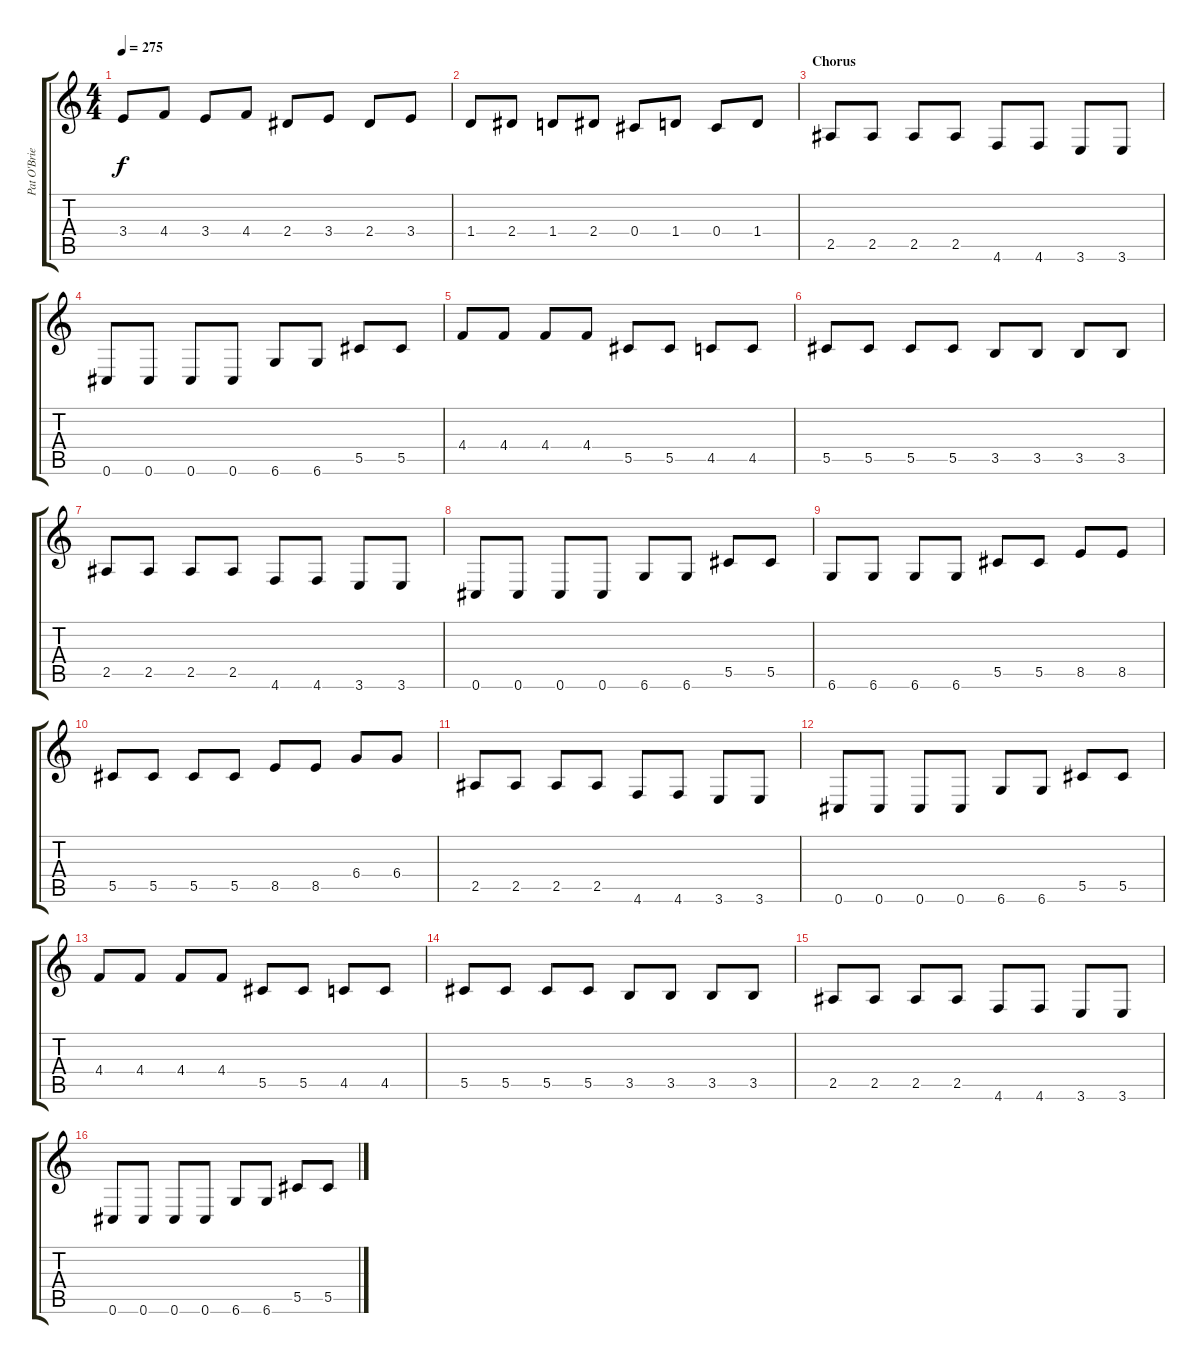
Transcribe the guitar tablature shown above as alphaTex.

\track ("Pat O'Brien" "Pat O'Brie") {instrument distortionguitar}
\staff {score tabs}
\tuning (Eb4 Bb3 Gb3 Db3 Ab2 Db2) {hide}
\ts (4 4)
\tempo 275
\clef g2
\ks c
3.4.8{dy f} 4.4.8 3.4.8 4.4.8 2.4.8 3.4.8 2.4.8 3.4.8 |
1.4.8 2.4.8 1.4.8 2.4.8 0.4.8 1.4.8 0.4.8 1.4.8 |
\section ("" "Chorus")
2.5.8 2.5.8 2.5.8 2.5.8 4.6.8 4.6.8 3.6.8 3.6.8 |
0.6.8 0.6.8 0.6.8 0.6.8 6.6.8 6.6.8 5.5.8 5.5.8 |
4.4.8 4.4.8 4.4.8 4.4.8 5.5.8 5.5.8 4.5.8 4.5.8 |
5.5.8 5.5.8 5.5.8 5.5.8 3.5.8 3.5.8 3.5.8 3.5.8 |
2.5.8 2.5.8 2.5.8 2.5.8 4.6.8 4.6.8 3.6.8 3.6.8 |
0.6.8 0.6.8 0.6.8 0.6.8 6.6.8 6.6.8 5.5.8 5.5.8 |
6.6.8 6.6.8 6.6.8 6.6.8 5.5.8 5.5.8 8.5.8 8.5.8 |
5.5.8 5.5.8 5.5.8 5.5.8 8.5.8 8.5.8 6.4.8 6.4.8 |
2.5.8 2.5.8 2.5.8 2.5.8 4.6.8 4.6.8 3.6.8 3.6.8 |
0.6.8 0.6.8 0.6.8 0.6.8 6.6.8 6.6.8 5.5.8 5.5.8 |
4.4.8 4.4.8 4.4.8 4.4.8 5.5.8 5.5.8 4.5.8 4.5.8 |
5.5.8 5.5.8 5.5.8 5.5.8 3.5.8 3.5.8 3.5.8 3.5.8 |
2.5.8 2.5.8 2.5.8 2.5.8 4.6.8 4.6.8 3.6.8 3.6.8 |
0.6.8 0.6.8 0.6.8 0.6.8 6.6.8 6.6.8 5.5.8 5.5.8
